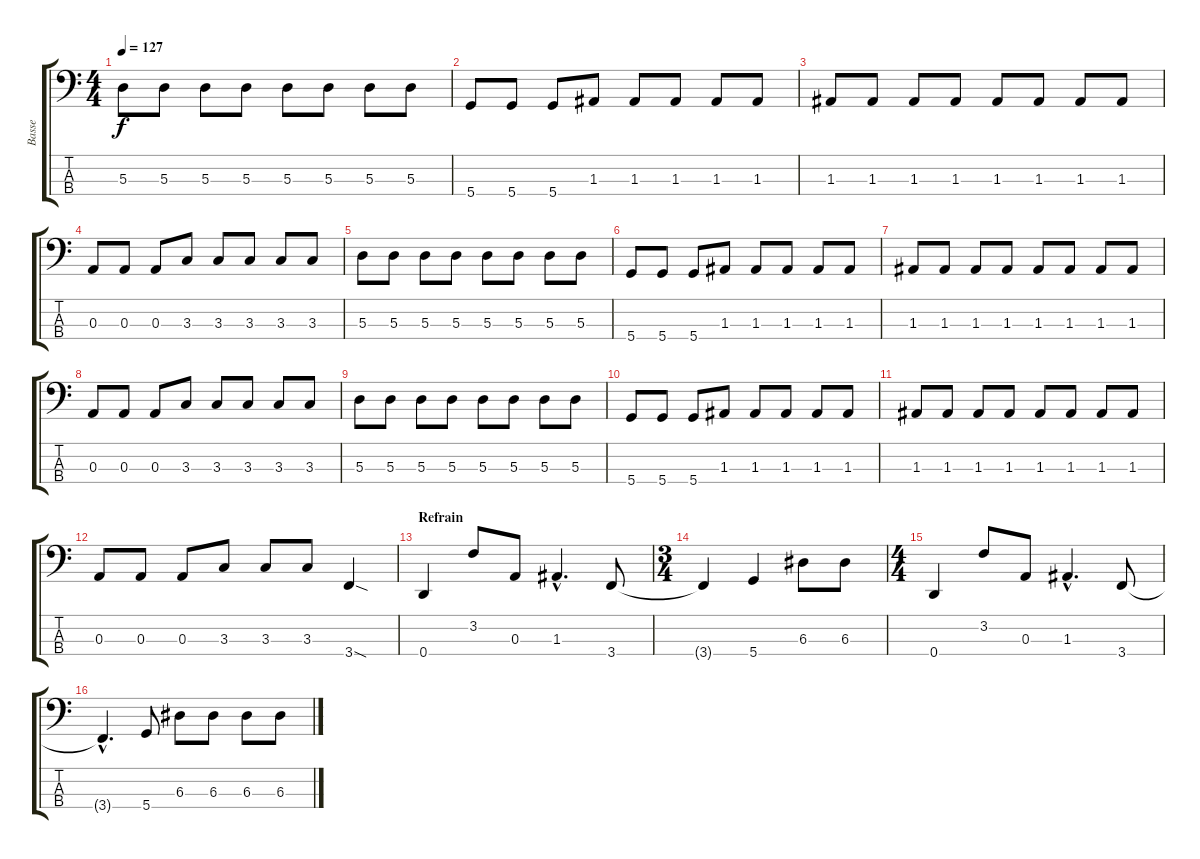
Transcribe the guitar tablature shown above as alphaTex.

\track ("Basse" "Basse") {instrument electricbasspick}
\staff {score tabs}
\tuning (G2 D2 A1 D1) {hide}
\ts (4 4)
\tempo 127
\clef f4
\ks c
5.3.8{dy f} 5.3.8 5.3.8 5.3.8 5.3.8 5.3.8 5.3.8 5.3.8 |
5.4.8 5.4.8 5.4.8 1.3.8 1.3.8 1.3.8 1.3.8 1.3.8 |
1.3.8 1.3.8 1.3.8 1.3.8 1.3.8 1.3.8 1.3.8 1.3.8 |
0.3.8 0.3.8 0.3.8 3.3.8 3.3.8 3.3.8 3.3.8 3.3.8 |
5.3.8 5.3.8 5.3.8 5.3.8 5.3.8 5.3.8 5.3.8 5.3.8 |
5.4.8 5.4.8 5.4.8 1.3.8 1.3.8 1.3.8 1.3.8 1.3.8 |
1.3.8 1.3.8 1.3.8 1.3.8 1.3.8 1.3.8 1.3.8 1.3.8 |
0.3.8 0.3.8 0.3.8 3.3.8 3.3.8 3.3.8 3.3.8 3.3.8 |
5.3.8 5.3.8 5.3.8 5.3.8 5.3.8 5.3.8 5.3.8 5.3.8 |
5.4.8 5.4.8 5.4.8 1.3.8 1.3.8 1.3.8 1.3.8 1.3.8 |
1.3.8 1.3.8 1.3.8 1.3.8 1.3.8 1.3.8 1.3.8 1.3.8 |
0.3.8 0.3.8 0.3.8 3.3.8 3.3.8 3.3.8 3.4{sod}.4 |
\section ("" "Refrain")
0.4.4 3.2.8 0.3.8 1.3{hac}.4{d} 3.4.8 |
\ts (3 4)
3.4{t}.4 5.4.4 6.3.8 6.3.8 |
\ts (4 4)
0.4.4 3.2.8 0.3.8 1.3{hac}.4{d} 3.4.8 |
3.4{hac t}.4{d} 5.4.8 6.3.8 6.3.8 6.3.8 6.3.8
